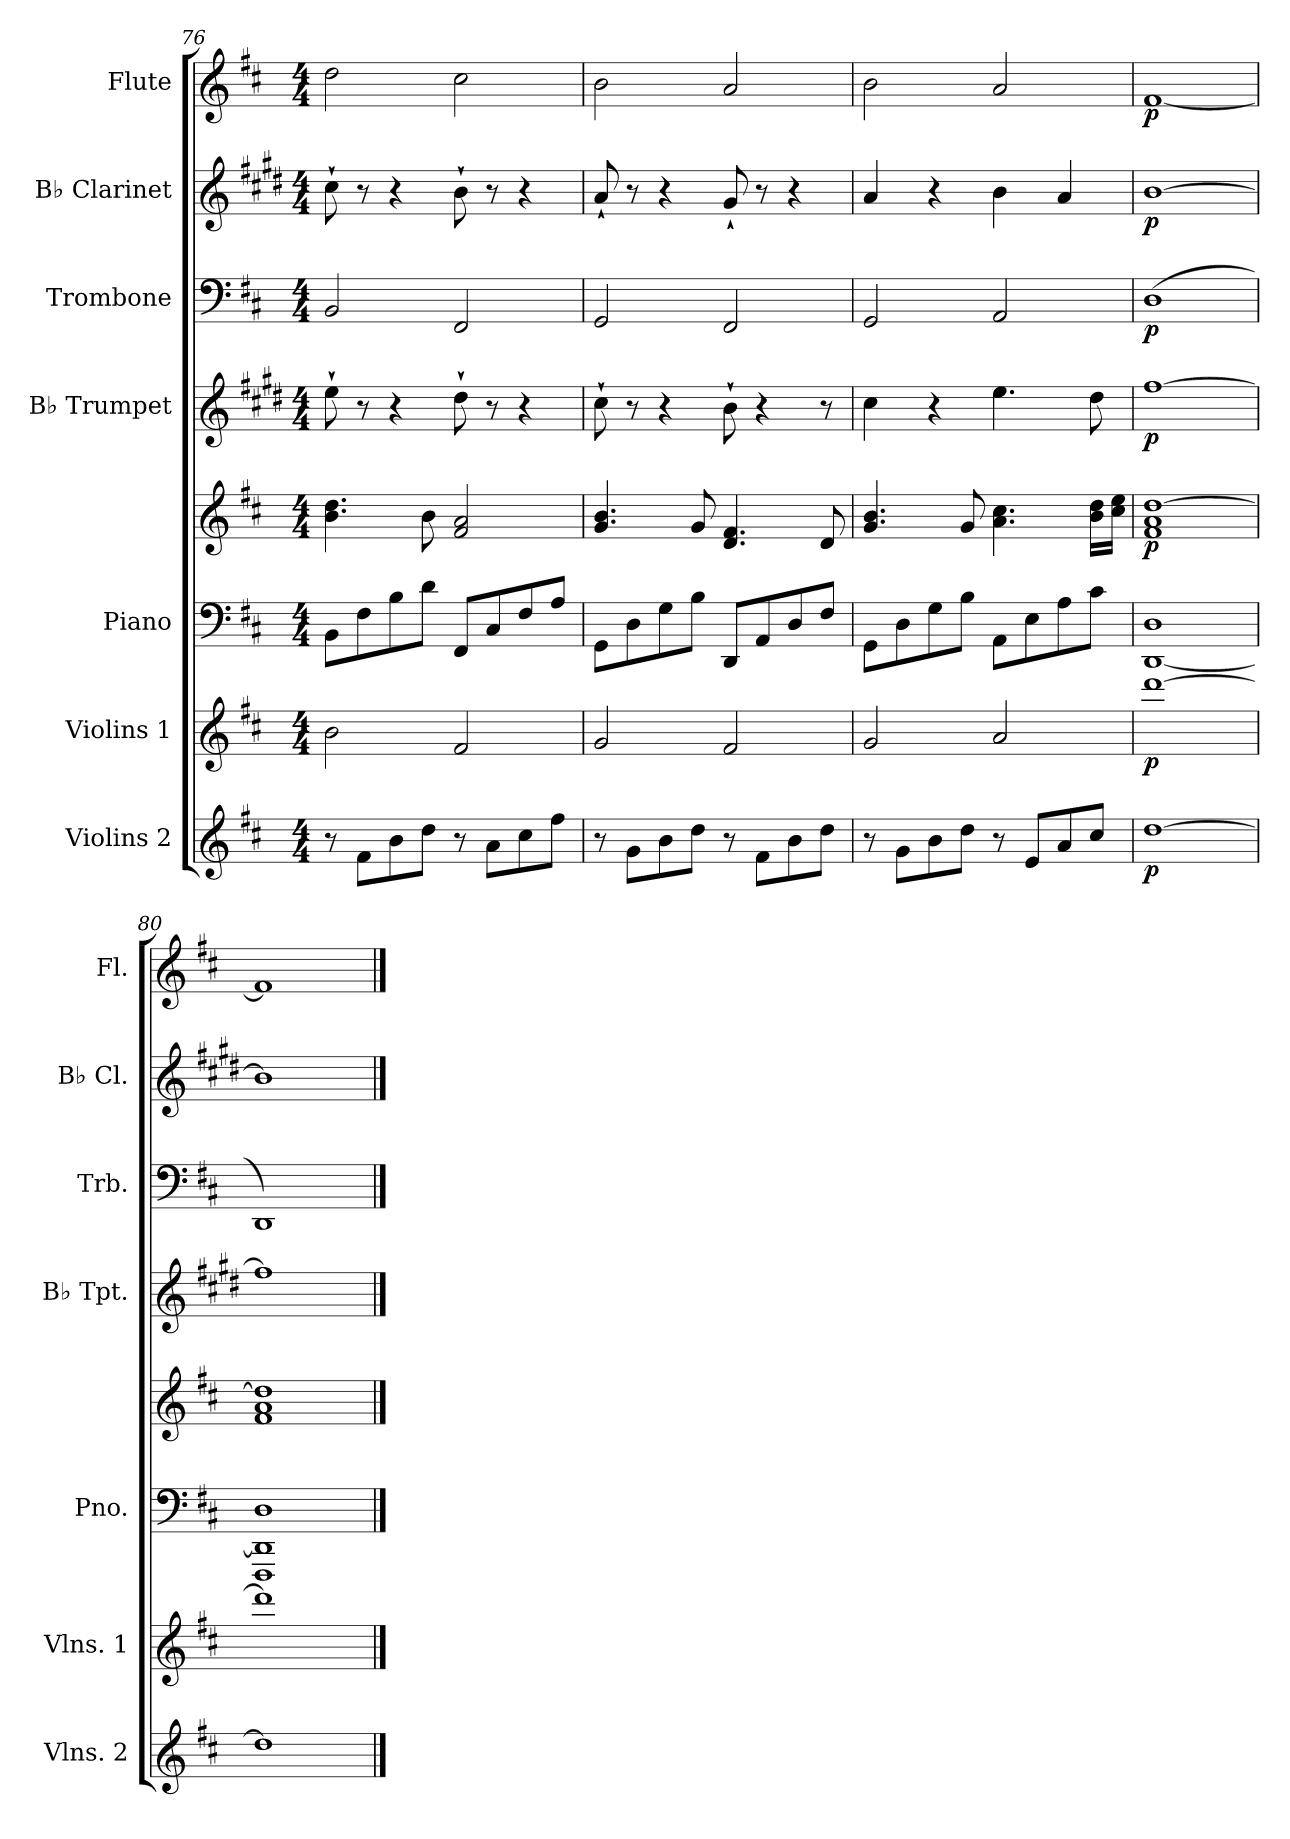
**kern	**dynam	**kern	**dynam	**kern	**kern	**dynam	**kern	**dynam	**kern	**dynam	**kern	**dynam	**kern	**dynam
*part7	*part7	*part6	*part6	*part5	*part5	*part5	*part4	*part4	*part3	*part3	*part2	*part2	*part1	*part1
*staff8	*staff8	*staff7	*staff7	*staff6	*staff5	*staff5/6	*staff4	*staff4	*staff3	*staff3	*staff2	*staff2	*staff1	*staff1
*I"Violins 2	*	*I"Violins 1	*	*I"Piano	*	*	*I"B♭ Trumpet	*	*I"Trombone	*	*I"B♭ Clarinet	*	*I"Flute	*
*I'Vlns. 2	*	*I'Vlns. 1	*	*I'Pno.	*	*	*I'B♭ Tpt.	*	*I'Trb.	*	*I'B♭ Cl.	*	*I'Fl.	*
*clefG2	*	*clefG2	*	*clefF4	*clefG2	*	*clefG2	*	*clefF4	*	*clefG2	*	*clefG2	*
*	*	*	*	*	*	*	*ITrd1c2	*	*	*	*ITrd1c2	*	*	*
*k[f#c#]	*	*k[f#c#]	*	*k[f#c#]	*k[f#c#]	*	*k[f#c#]	*	*k[f#c#]	*	*k[f#c#]	*	*k[f#c#]	*
*D:	*	*D:	*	*D:	*D:	*	*D:	*	*D:	*	*D:	*	*D:	*
*M4/4	*	*M4/4	*	*M4/4	*M4/4	*	*M4/4	*	*M4/4	*	*M4/4	*	*M4/4	*
=76	=76	=76	=76	=76	=76	=76	=76	=76	=76	=76	=76	=76	=76	=76
8r	.	2b\	.	8BB\L	4.b\ 4.dd\	.	8dd`\	.	2BB/	.	8b`\	.	2dd\	.
8f#\L	.	.	.	8F#\	.	.	8r	.	.	.	8r	.	.	.
8b\	.	.	.	8B\	.	.	4r	.	.	.	4r	.	.	.
8dd\J	.	.	.	8d\J	8b\	.	.	.	.	.	.	.	.	.
8r	.	2f#/	.	8FF#/L	2f#/ 2a/	.	8cc#`\	.	2FF#/	.	8a`\	.	2cc#\	.
8a\L	.	.	.	8C#/	.	.	8r	.	.	.	8r	.	.	.
8cc#\	.	.	.	8F#/	.	.	4r	.	.	.	4r	.	.	.
8ff#\J	.	.	.	8A/J	.	.	.	.	.	.	.	.	.	.
!!LO:PB:g=z
=77	=77	=77	=77	=77	=77	=77	=77	=77	=77	=77	=77	=77	=77	=77
8r	.	2g/	.	8GG\L	4.g/ 4.b/	.	8b`\	.	2GG/	.	8g`/	.	2b\	.
8g\L	.	.	.	8D\	.	.	8r	.	.	.	8r	.	.	.
8b\	.	.	.	8G\	.	.	4r	.	.	.	4r	.	.	.
8dd\J	.	.	.	8B\J	8g/	.	.	.	.	.	.	.	.	.
8r	.	2f#/	.	8DD/L	4.d/ 4.f#/	.	8a`\	.	2FF#/	.	8f#`/	.	2a/	.
8f#\L	.	.	.	8AA/	.	.	4r	.	.	.	8r	.	.	.
8b\	.	.	.	8D/	.	.	.	.	.	.	4r	.	.	.
8dd\J	.	.	.	8F#/J	8d/	.	8r	.	.	.	.	.	.	.
=78	=78	=78	=78	=78	=78	=78	=78	=78	=78	=78	=78	=78	=78	=78
8r	.	2g/	.	8GG\L	4.g/ 4.b/	.	4b\	.	2GG/	.	4g/	.	2b\	.
8g\L	.	.	.	8D\	.	.	.	.	.	.	.	.	.	.
8b\	.	.	.	8G\	.	.	4r	.	.	.	4r	.	.	.
8dd\J	.	.	.	8B\J	8g/	.	.	.	.	.	.	.	.	.
8r	.	2a/	.	8AA\L	4.a\ 4.cc#\	.	4.dd\	.	2AA/	.	4a\	.	2a/	.
8e/L	.	.	.	8E\	.	.	.	.	.	.	.	.	.	.
8a/	.	.	.	8A\	.	.	.	.	.	.	4g/	.	.	.
8cc#/J	.	.	.	8c#\J	16b\ 16dd\LL	.	8cc#\	.	.	.	.	.	.	.
.	.	.	.	.	16cc#\ 16ee\JJ	.	.	.	.	.	.	.	.	.
=79	=79	=79	=79	=79	=79	=79	=79	=79	=79	=79	=79	=79	=79	=79
!	!LO:DY:b	!	!LO:DY:b	!	!	!LO:DY:b	!	!LO:DY:b	!	!LO:DY:b	!	!LO:DY:b	!	!LO:DY:b
[1dd	p	[1ddd	p	[1DD 1D	1f# 1a [1dd	p	[1ee	p	(1D	p	[1a	p	[1f#	p
=80	=80	=80	=80	=80	=80	=80	=80	=80	=80	=80	=80	=80	=80	=80
1dd]	.	1ddd]	.	1FFF# 1DD] 1D	1f# 1a 1dd]	.	1ee]	.	1DD)	.	1a]	.	1f#]	.
==	==	==	==	==	==	==	==	==	==	==	==	==	==	==
*-	*-	*-	*-	*-	*-	*-	*-	*-	*-	*-	*-	*-	*-	*-
